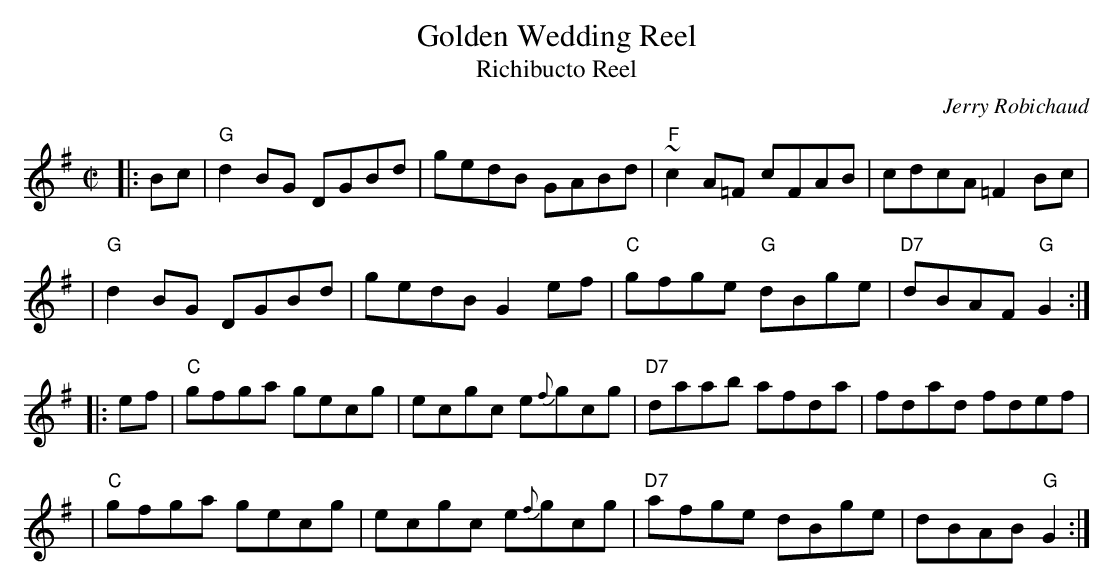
X:1
T: Golden Wedding Reel
T: Richibucto Reel
O: Jerry Robichaud
M: C|
L: 1/8
K: G
|: Bc \
| "G"d2BG DGBd | gedB GABd | "F"~c2A=F cFAB | cdcA =F2Bc |
| "G"d2BG DGBd | gedB G2ef | "C"gfge "G"dBge | "D7"dBAF "G"G2 :|
|: ef \
| "C" gfga gecg | ecgc e{f}gcg | "D7"daab afda | fdad fdef |
| "C" gfga gecg | ecgc e{f}gcg | "D7"afge dBge | dBAB "G"G2 :|
